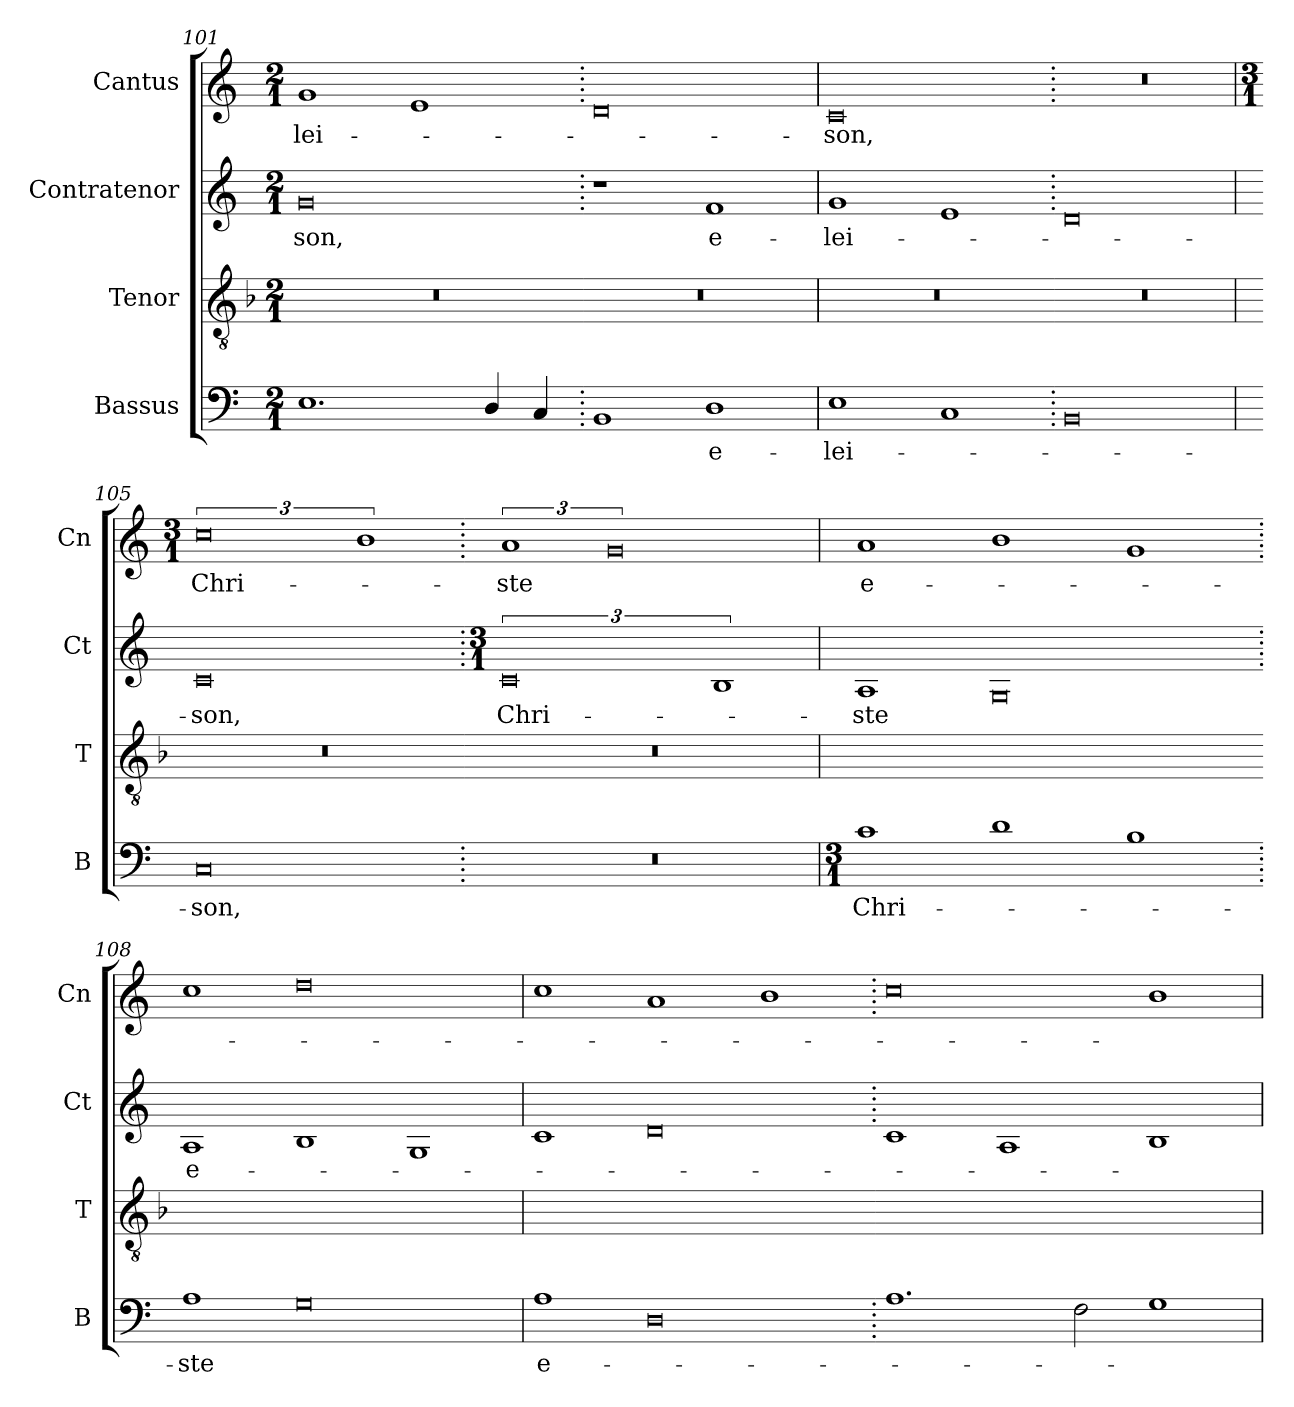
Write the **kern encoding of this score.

**kern	**text	**kern	**kern	**text	**kern	**text
*part4	*part4	*part3	*part2	*part2	*part1	*part1
*staff4	*staff4	*staff3	*staff2	*staff2	*staff1	*staff1
*I"Bassus	*	*I"Tenor	*I"Contratenor	*	*I"Cantus	*
*I'B	*	*I'T	*I'Ct	*	*I'Cn	*
*clefF4	*	*clefGv2	*clefG2	*	*clefG2	*
*k[]	*	*k[b-]	*k[]	*	*k[]	*
*M2/1	*	*M2/1	*M2/1	*	*M2/1	*
=101	=101	=101	=101	=101	=101	=101
1.E	.	0r	0g	-son,	1g	-lei-
.	.	.	.	.	1e	.
4D/	.	.	.	.	.	.
4C/	.	.	.	.	.	.
=102.	=102.	=102	=102.	=102.	=102.	=102.
1BB	.	0r	1r	.	0d	.
1D	e-	.	1f	e-	.	.
=103	=103	=103	=103	=103	=103	=103
1E	-lei-	0r	1g	-lei-	0c	-son,
1C	.	.	1e	.	.	.
=104.	=104.	=104	=104.	=104.	=104.	=104.
0BB	.	0r	0d	.	0r	.
=105	=105	=105	=105	=105	=105	=105
*	*	*	*	*	*M3/1	*
0C	-son,	0r	0c	-son,	3%4cc	Chri-
.	.	.	.	.	3%2b	.
=106.	=106.	=106	=106.	=106.	=106.	=106.
*	*	*	*M3/1	*	*	*
0r	.	0r	3%4c	Chri-	3%2a	-ste
.	.	.	.	.	3%4g	.
.	.	.	3%2B	.	.	.
=107	=107	=107	=107	=107	=107	=107
*M3/1	*	*	*	*	*	*
1c	Chri-	0.r	1A	-ste	1a	e-
1d	.	.	0G	.	1b	.
1B	.	.	.	.	1g	.
=108.	=108.	=108	=108.	=108.	=108.	=108.
1A	-ste	0.r	1A	e-	1cc	.
0G	.	.	1B	.	0dd	.
.	.	.	1G	.	.	.
=109	=109	=109	=109	=109	=109	=109
1A	e-	0.r	1c	.	1cc	.
0D	.	.	0d	.	1a	.
.	.	.	.	.	1b	.
=110.	=110.	=110	=110.	=110.	=110.	=110.
1.A	.	0.r	1c	.	0cc	.
.	.	.	1A	.	.	.
2F\	.	.	.	.	.	.
1G	.	.	1B	.	1b	.
=	=	=	=	=	=	=
*-	*-	*-	*-	*-	*-	*-
